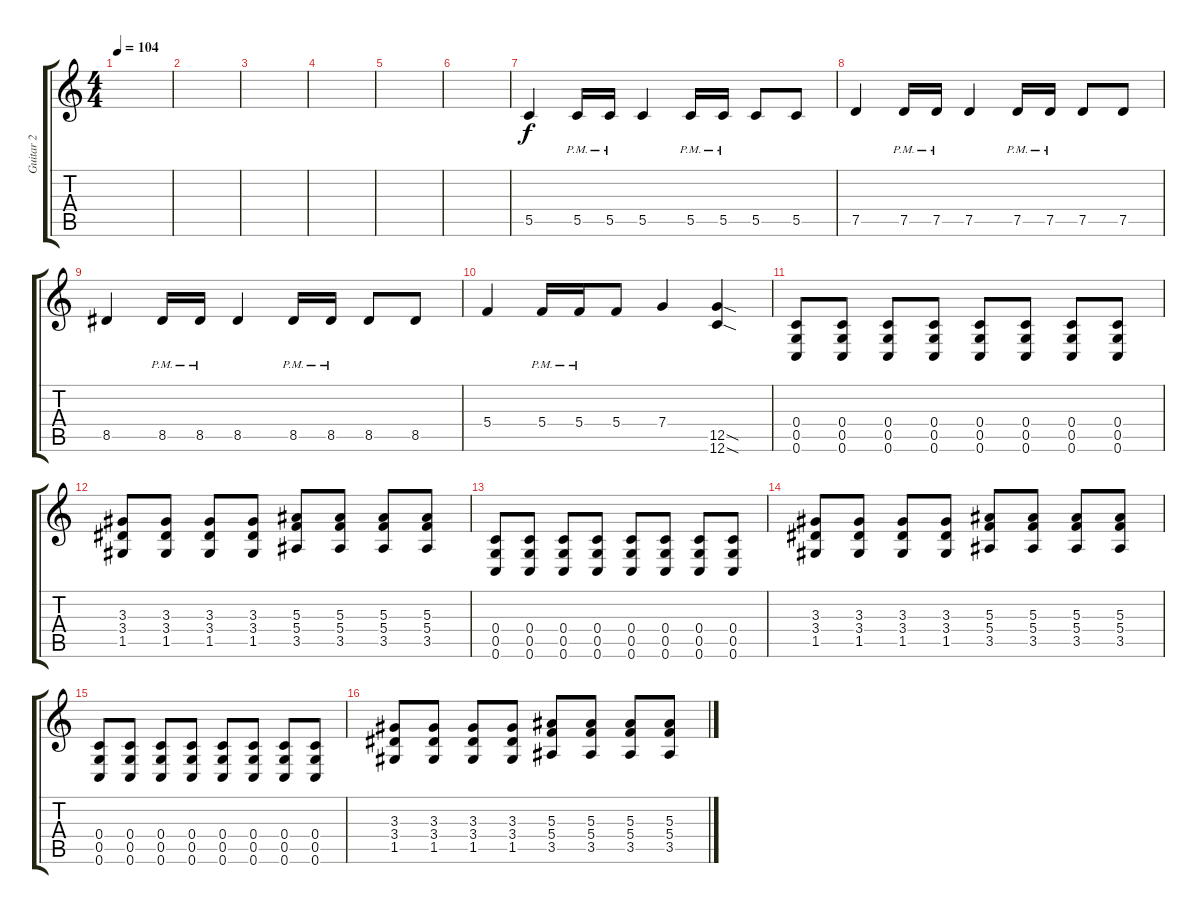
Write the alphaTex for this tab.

\track ("Guitar 2" "Guitar 2") {instrument overdrivenguitar}
\staff {score tabs}
\tuning (D4 A3 F3 C3 G2 C2) {hide}
\ts (4 4)
\tempo 104
\clef g2
\ks c
|
|
|
|
|
|
5.5.4 5.5{pm}.16 5.5{pm}.16 5.5.4 5.5{pm}.16 5.5{pm}.16 5.5.8 5.5.8 |
7.5.4 7.5{pm}.16 7.5{pm}.16 7.5.4 7.5{pm}.16 7.5{pm}.16 7.5.8 7.5.8 |
8.5.4 8.5{pm}.16 8.5{pm}.16 8.5.4 8.5{pm}.16 8.5{pm}.16 8.5.8 8.5.8 |
5.4.4 5.4{pm}.16 5.4{pm}.16 5.4.8 7.4.4 (12.5{sod} 12.6{sod}).4 |
(0.4 0.5 0.6).8 (0.4 0.5 0.6).8 (0.4 0.5 0.6).8 (0.4 0.5 0.6).8 (0.4 0.5 0.6).8 (0.4 0.5 0.6).8 (0.4 0.5 0.6).8 (0.4 0.5 0.6).8 |
(3.3 3.4 1.5).8 (3.3 3.4 1.5).8 (3.3 3.4 1.5).8 (3.3 3.4 1.5).8 (5.3 5.4 3.5).8 (5.3 5.4 3.5).8 (5.3 5.4 3.5).8 (5.3 5.4 3.5).8 |
(0.4 0.5 0.6).8 (0.4 0.5 0.6).8 (0.4 0.5 0.6).8 (0.4 0.5 0.6).8 (0.4 0.5 0.6).8 (0.4 0.5 0.6).8 (0.4 0.5 0.6).8 (0.4 0.5 0.6).8 |
(3.3 3.4 1.5).8 (3.3 3.4 1.5).8 (3.3 3.4 1.5).8 (3.3 3.4 1.5).8 (5.3 5.4 3.5).8 (5.3 5.4 3.5).8 (5.3 5.4 3.5).8 (5.3 5.4 3.5).8 |
(0.4 0.5 0.6).8 (0.4 0.5 0.6).8 (0.4 0.5 0.6).8 (0.4 0.5 0.6).8 (0.4 0.5 0.6).8 (0.4 0.5 0.6).8 (0.4 0.5 0.6).8 (0.4 0.5 0.6).8 |
(3.3 3.4 1.5).8 (3.3 3.4 1.5).8 (3.3 3.4 1.5).8 (3.3 3.4 1.5).8 (5.3 5.4 3.5).8 (5.3 5.4 3.5).8 (5.3 5.4 3.5).8 (5.3 5.4 3.5).8
